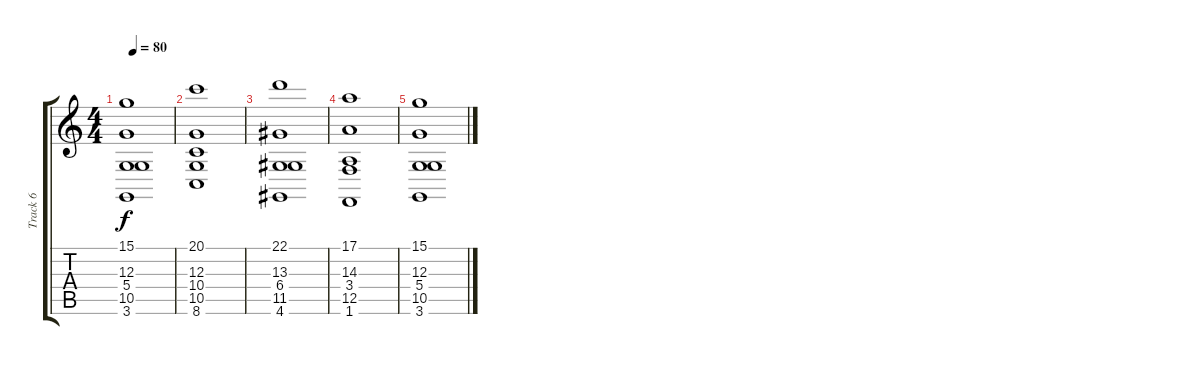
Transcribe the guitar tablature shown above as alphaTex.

\track ("Track 6" "Track 6") {instrument stringensemble2}
\staff {score tabs}
\tuning (E4 B3 G3 D3 A2 E2) {hide}
\ts (4 4)
\tempo 80
\clef g2
\ks c
(15.1 12.3 5.4 10.5 3.6).1{dy f} |
(20.1 12.3 10.4 10.5 8.6).1 |
(22.1 13.3 6.4 11.5 4.6).1 |
(17.1 14.3 3.4 12.5 1.6).1 |
(15.1 12.3 5.4 10.5 3.6).1
